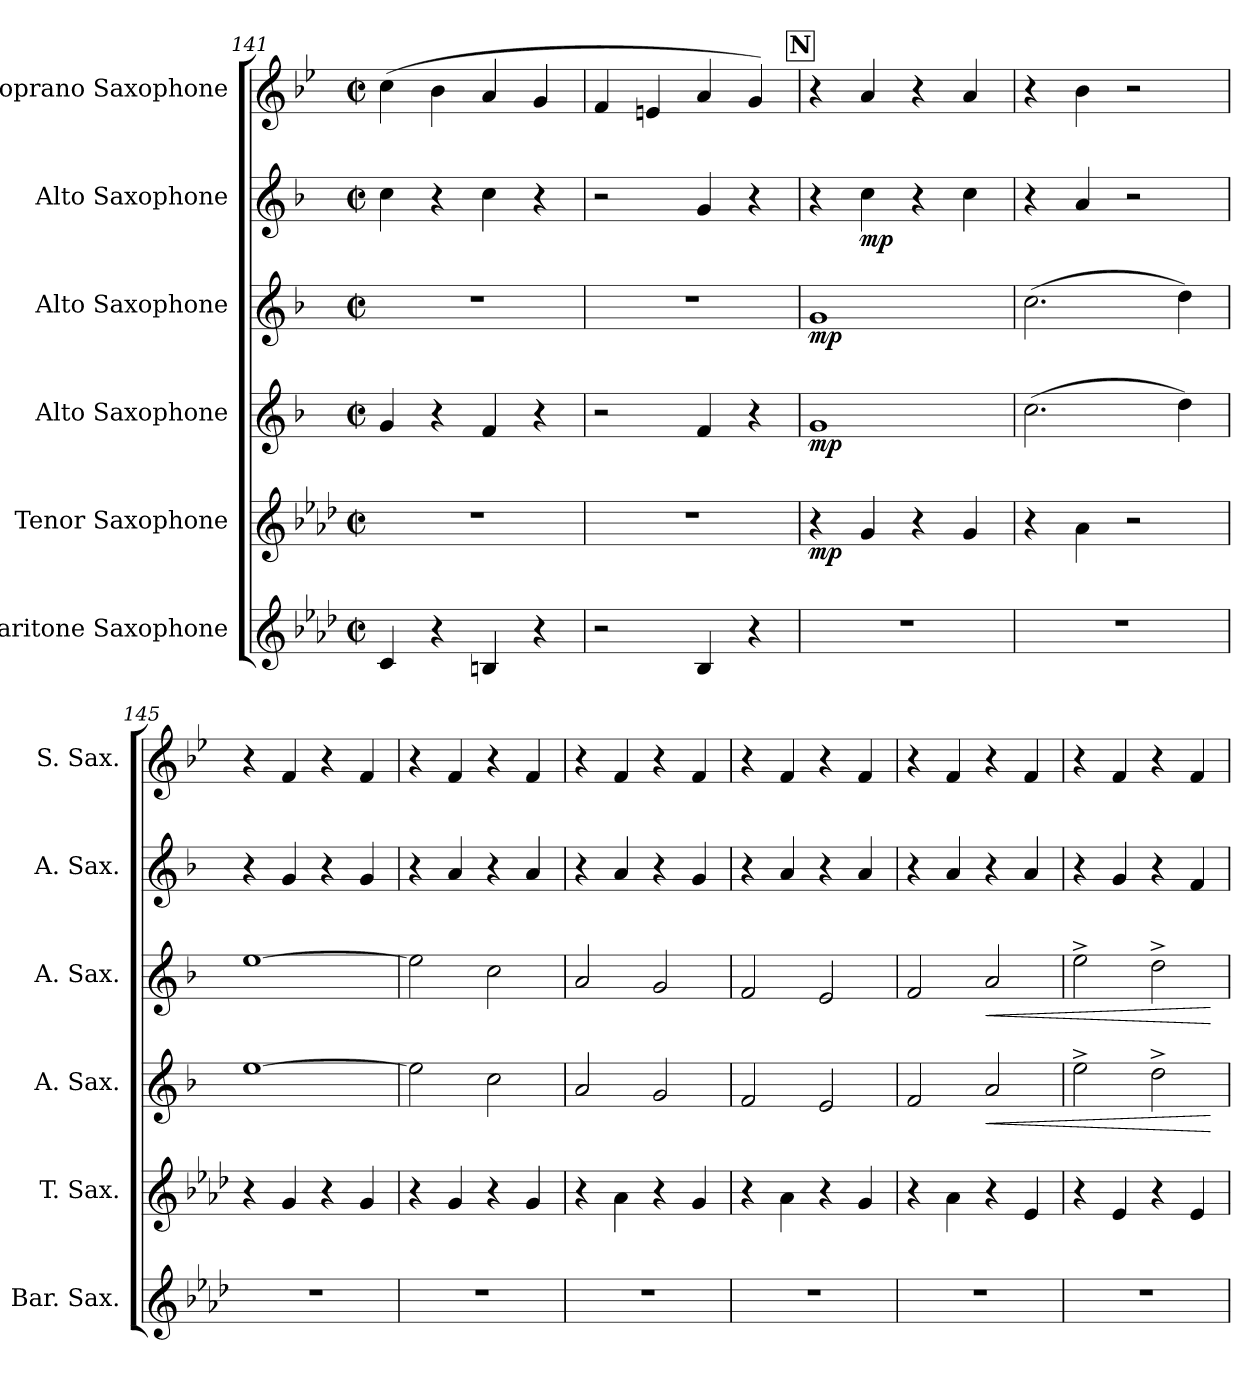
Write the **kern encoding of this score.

**kern	**kern	**dynam	**kern	**dynam	**kern	**dynam	**kern	**dynam	**kern
*part6	*part5	*part5	*part4	*part4	*part3	*part3	*part2	*part2	*part1
*staff6	*staff5	*staff5	*staff4	*staff4	*staff3	*staff3	*staff2	*staff2	*staff1
*I"Baritone Saxophone	*I"Tenor Saxophone	*	*I"Alto Saxophone	*	*I"Alto Saxophone	*	*I"Alto Saxophone	*	*I"Soprano Saxophone
*I'Bar. Sax.	*I'T. Sax.	*	*I'A. Sax.	*	*I'A. Sax.	*	*I'A. Sax.	*	*I'S. Sax.
*clefG2	*clefG2	*	*clefG2	*	*clefG2	*	*clefG2	*	*clefG2
*ITrd12c21	*ITrd8c14	*	*ITrd5c9	*	*ITrd5c9	*	*ITrd5c9	*	*ITrd1c2
*k[b-e-a-d-]	*k[b-e-a-d-]	*	*k[b-e-a-d-]	*	*k[b-e-a-d-]	*	*k[b-e-a-d-]	*	*k[b-e-a-d-]
*M2/2	*M2/2	*	*M2/2	*	*M2/2	*	*M2/2	*	*M2/2
*met(c|)	*met(c|)	*	*met(c|)	*	*met(c|)	*	*met(c|)	*	*met(c|)
=141	=141	=141	=141	=141	=141	=141	=141	=141	=141
4C/	1r	.	4B-/	.	1r	.	4e-\	.	(>4b-\
4r	.	.	4r	.	.	.	4r	.	4a-\
4BBn/	.	.	4A-/	.	.	.	4e-\	.	4g/
4r	.	.	4r	.	.	.	4r	.	4f/
=142	=142	=142	=142	=142	=142	=142	=142	=142	=142
2r	1r	.	2r	.	1r	.	2r	.	4e-/
.	.	.	.	.	.	.	.	.	4dn/
4BB-/	.	.	4A-/	.	.	.	4B-/	.	4g/
4r	.	.	4r	.	.	.	4r	.	4f/)
!!LO:REH:place=s1:a:B:fs=14:t=N
=143	=143	=143	=143	=143	=143	=143	=143	=143	=143
!	!	!LO:DY:b	!	!LO:DY:b	!	!LO:DY:b	!	!	!
1r	4r	mp	1B-	mp	1B-	mp	4r	.	4r
!	!	!	!	!	!	!	!	!LO:DY:b	!
.	4G/	.	.	.	.	.	4e-\	mp	4g/
.	4r	.	.	.	.	.	4r	.	4r
.	4G/	.	.	.	.	.	4e-\	.	4g/
=144	=144	=144	=144	=144	=144	=144	=144	=144	=144
1r	4r	.	(>2.e-\	.	(>2.e-\	.	4r	.	4r
.	4A-\	.	.	.	.	.	4c/	.	4a-\
.	2r	.	.	.	.	.	2r	.	2r
.	.	.	4f\)	.	4f\)	.	.	.	.
=145	=145	=145	=145	=145	=145	=145	=145	=145	=145
1r	4r	.	[1g	.	[1g	.	4r	.	4r
.	4G/	.	.	.	.	.	4B-/	.	4e-/
.	4r	.	.	.	.	.	4r	.	4r
.	4G/	.	.	.	.	.	4B-/	.	4e-/
=146	=146	=146	=146	=146	=146	=146	=146	=146	=146
1r	4r	.	2g\]	.	2g\]	.	4r	.	4r
.	4G/	.	.	.	.	.	4c/	.	4e-/
.	4r	.	2e-\	.	2e-\	.	4r	.	4r
.	4G/	.	.	.	.	.	4c/	.	4e-/
=147	=147	=147	=147	=147	=147	=147	=147	=147	=147
1r	4r	.	2c/	.	2c/	.	4r	.	4r
.	4A-\	.	.	.	.	.	4c/	.	4e-/
.	4r	.	2B-/	.	2B-/	.	4r	.	4r
.	4G/	.	.	.	.	.	4B-/	.	4e-/
!!LO:PB:g=z
=148	=148	=148	=148	=148	=148	=148	=148	=148	=148
1r	4r	.	2A-/	.	2A-/	.	4r	.	4r
.	4A-\	.	.	.	.	.	4c/	.	4e-/
.	4r	.	2G/	.	2G/	.	4r	.	4r
.	4G/	.	.	.	.	.	4c/	.	4e-/
=149	=149	=149	=149	=149	=149	=149	=149	=149	=149
1r	4r	.	2A-/	.	2A-/	.	4r	.	4r
.	4A-\	.	.	.	.	.	4c/	.	4e-/
!	!	!	!	!LO:HP:b	!	!LO:HP:b	!	!	!
.	4r	.	2c/	<	2c/	<	4r	.	4r
.	4E-/	.	.	.	.	.	4c/	.	4e-/
=150	=150	=150	=150	=150	=150	=150	=150	=150	=150
1r	4r	.	2g^\	.	2g^\	.	4r	.	4r
.	4E-/	.	.	.	.	.	4B-/	.	4e-/
.	4r	.	2f^\	.	2f^\	.	4r	.	4r
.	4E-/	.	.	.	.	.	4A-/	.	4e-/
.	.	.	.	[	.	[	.	.	.
=	=	=	=	=	=	=	=	=	=
*-	*-	*-	*-	*-	*-	*-	*-	*-	*-
